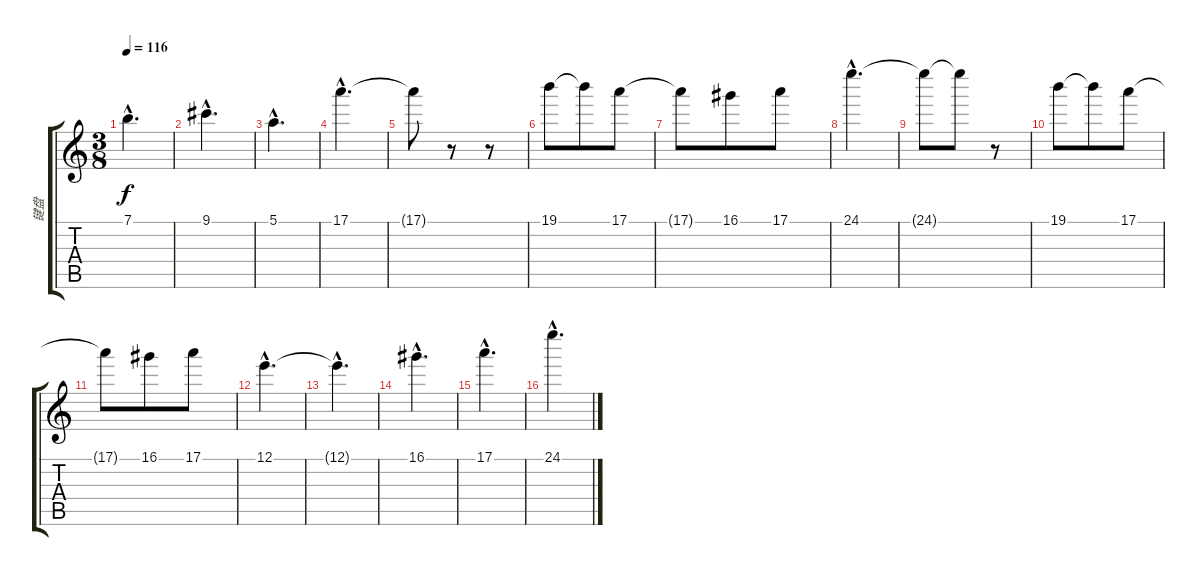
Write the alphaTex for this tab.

\track ("键盘" "键盘") {instrument acousticguitarnylon}
\staff {score tabs}
\tuning (E4 B3 G3 D3 A2 E2) {hide}
\ts (3 8)
\tempo 116
\clef g2
\ks c
7.1{hac}.4{d dy f} |
9.1{hac}.4{d} |
5.1{hac}.4{d} |
17.1{hac}.4{d instrument synthstrings2} |
17.1{t}.8 r.8 r.8{instrument synthstrings2} |
19.1.8 19.1{t}.8 17.1.8 |
17.1{t}.8 16.1.8 17.1.8 |
24.1{hac}.4{d} |
24.1{t}.8 24.1{t}.8 r.8 |
19.1.8 19.1{t}.8 17.1.8 |
17.1{t}.8 16.1.8 17.1.8 |
12.1{hac}.4{d} |
12.1{hac t}.4{d} |
16.1{hac}.4{d} |
17.1{hac}.4{d} |
24.1{hac}.4{d}
